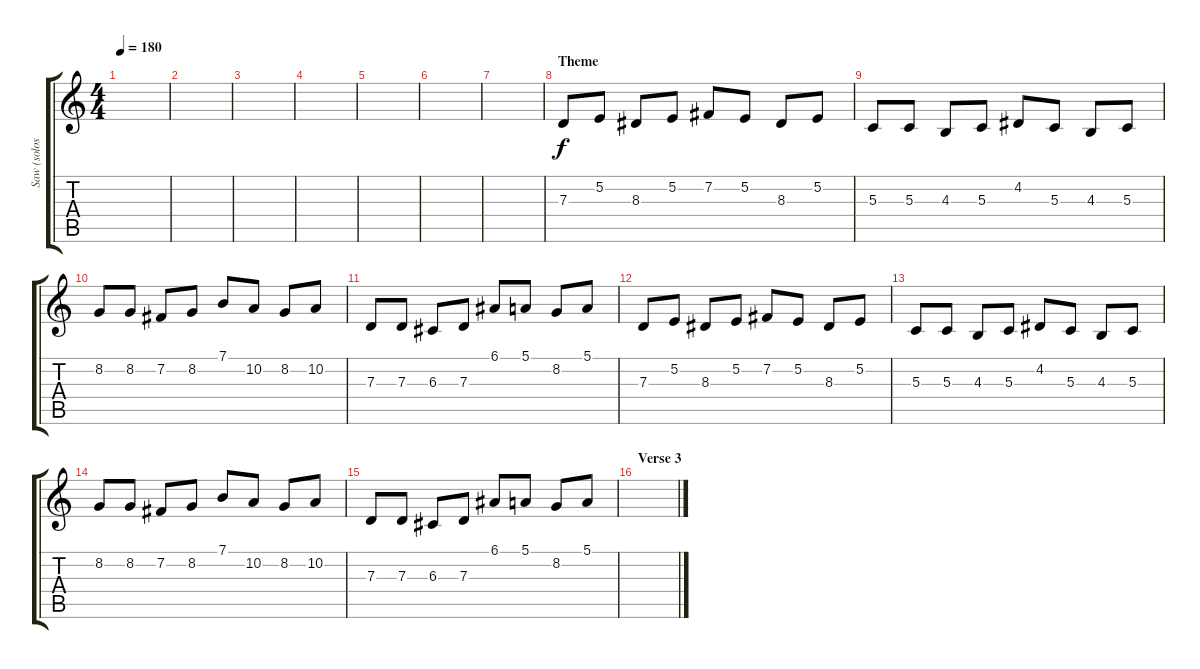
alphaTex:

\track ("Saw (solos)" "Saw (solos") {instrument lead2sawtooth}
\staff {score tabs}
\tuning (E4 B3 G3 D3 A2 E2) {hide}
\ts (4 4)
\tempo 180
\clef g2
\ks c
|
|
|
|
|
|
|
\section ("" "Theme")
7.3.8 5.2.8 8.3.8 5.2.8 7.2.8 5.2.8 8.3.8 5.2.8 |
5.3.8 5.3.8 4.3.8 5.3.8 4.2.8 5.3.8 4.3.8 5.3.8 |
8.2.8 8.2.8 7.2.8 8.2.8 7.1.8 10.2.8 8.2.8 10.2.8 |
7.3.8 7.3.8 6.3.8 7.3.8 6.1.8 5.1.8 8.2.8 5.1.8 |
7.3.8 5.2.8 8.3.8 5.2.8 7.2.8 5.2.8 8.3.8 5.2.8 |
5.3.8 5.3.8 4.3.8 5.3.8 4.2.8 5.3.8 4.3.8 5.3.8 |
8.2.8 8.2.8 7.2.8 8.2.8 7.1.8 10.2.8 8.2.8 10.2.8 |
7.3.8 7.3.8 6.3.8 7.3.8 6.1.8 5.1.8 8.2.8 5.1.8 |
\section ("" "Verse 3")
